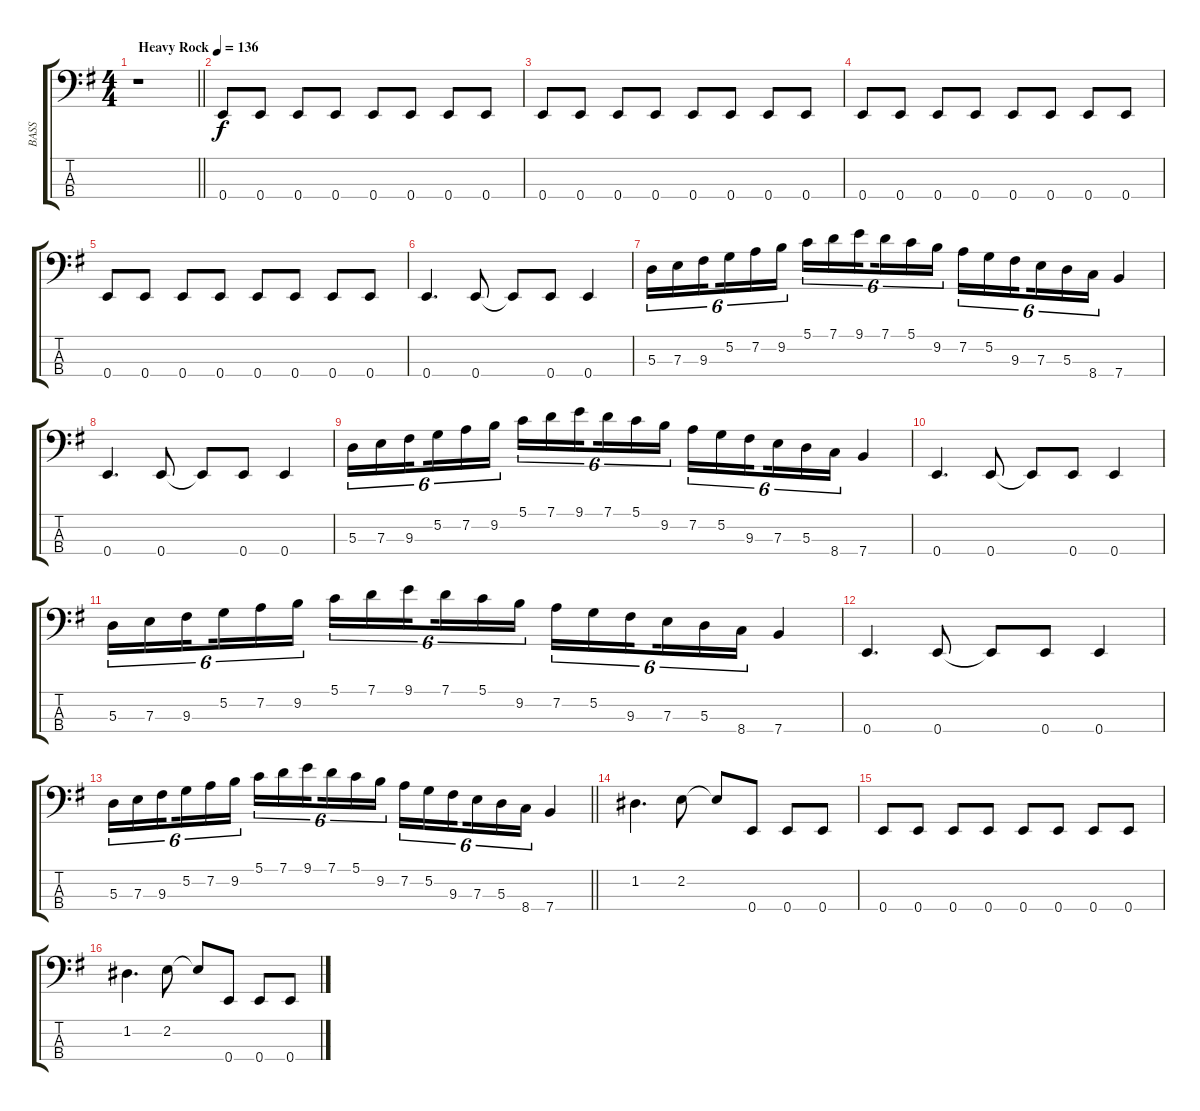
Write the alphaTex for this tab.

\track ("BASS" "BASS") {instrument electricbassfinger}
\staff {score tabs}
\tuning (G2 D2 A1 E1) {hide}
\ts (4 4)
\tempo (136 "Heavy Rock")
\clef f4
\barLineRight lightlight
\ks eminor
r.1{dy f instrument electricbassfinger} |
0.4.8 0.4.8 0.4.8 0.4.8 0.4.8 0.4.8 0.4.8 0.4.8 |
0.4.8 0.4.8 0.4.8 0.4.8 0.4.8 0.4.8 0.4.8 0.4.8 |
0.4.8 0.4.8 0.4.8 0.4.8 0.4.8 0.4.8 0.4.8 0.4.8 |
0.4.8 0.4.8 0.4.8 0.4.8 0.4.8 0.4.8 0.4.8 0.4.8 |
0.4.4{d} 0.4.8 0.4{t}.8 0.4.8 0.4.4 |
5.3.16{tu (6 4)} 7.3.16{tu (6 4)} 9.3.16{tu (6 4) beam splitsecondary} 5.2.16{tu (6 4)} 7.2.16{tu (6 4)} 9.2.16{tu (6 4)} 5.1.16{tu (6 4)} 7.1.16{tu (6 4)} 9.1.16{tu (6 4) beam splitsecondary} 7.1.16{tu (6 4)} 5.1.16{tu (6 4)} 9.2.16{tu (6 4)} 7.2.16{tu (6 4)} 5.2.16{tu (6 4)} 9.3.16{tu (6 4) beam splitsecondary} 7.3.16{tu (6 4)} 5.3.16{tu (6 4)} 8.4.16{tu (6 4)} 7.4.4 |
0.4.4{d} 0.4.8 0.4{t}.8 0.4.8 0.4.4 |
5.3.16{tu (6 4)} 7.3.16{tu (6 4)} 9.3.16{tu (6 4) beam splitsecondary} 5.2.16{tu (6 4)} 7.2.16{tu (6 4)} 9.2.16{tu (6 4)} 5.1.16{tu (6 4)} 7.1.16{tu (6 4)} 9.1.16{tu (6 4) beam splitsecondary} 7.1.16{tu (6 4)} 5.1.16{tu (6 4)} 9.2.16{tu (6 4)} 7.2.16{tu (6 4)} 5.2.16{tu (6 4)} 9.3.16{tu (6 4) beam splitsecondary} 7.3.16{tu (6 4)} 5.3.16{tu (6 4)} 8.4.16{tu (6 4)} 7.4.4 |
0.4.4{d} 0.4.8 0.4{t}.8 0.4.8 0.4.4 |
5.3.16{tu (6 4)} 7.3.16{tu (6 4)} 9.3.16{tu (6 4) beam splitsecondary} 5.2.16{tu (6 4)} 7.2.16{tu (6 4)} 9.2.16{tu (6 4)} 5.1.16{tu (6 4)} 7.1.16{tu (6 4)} 9.1.16{tu (6 4) beam splitsecondary} 7.1.16{tu (6 4)} 5.1.16{tu (6 4)} 9.2.16{tu (6 4)} 7.2.16{tu (6 4)} 5.2.16{tu (6 4)} 9.3.16{tu (6 4) beam splitsecondary} 7.3.16{tu (6 4)} 5.3.16{tu (6 4)} 8.4.16{tu (6 4)} 7.4.4 |
0.4.4{d} 0.4.8 0.4{t}.8 0.4.8 0.4.4 |
\barLineRight lightlight
5.3.16{tu (6 4)} 7.3.16{tu (6 4)} 9.3.16{tu (6 4) beam splitsecondary} 5.2.16{tu (6 4)} 7.2.16{tu (6 4)} 9.2.16{tu (6 4)} 5.1.16{tu (6 4)} 7.1.16{tu (6 4)} 9.1.16{tu (6 4) beam splitsecondary} 7.1.16{tu (6 4)} 5.1.16{tu (6 4)} 9.2.16{tu (6 4)} 7.2.16{tu (6 4)} 5.2.16{tu (6 4)} 9.3.16{tu (6 4) beam splitsecondary} 7.3.16{tu (6 4)} 5.3.16{tu (6 4)} 8.4.16{tu (6 4)} 7.4.4 |
1.2.4{d} 2.2.8 2.2{t}.8 0.4.8 0.4.8 0.4.8 |
0.4.8 0.4.8 0.4.8 0.4.8 0.4.8 0.4.8 0.4.8 0.4.8 |
1.2.4{d} 2.2.8 2.2{t}.8 0.4.8 0.4.8 0.4.8
